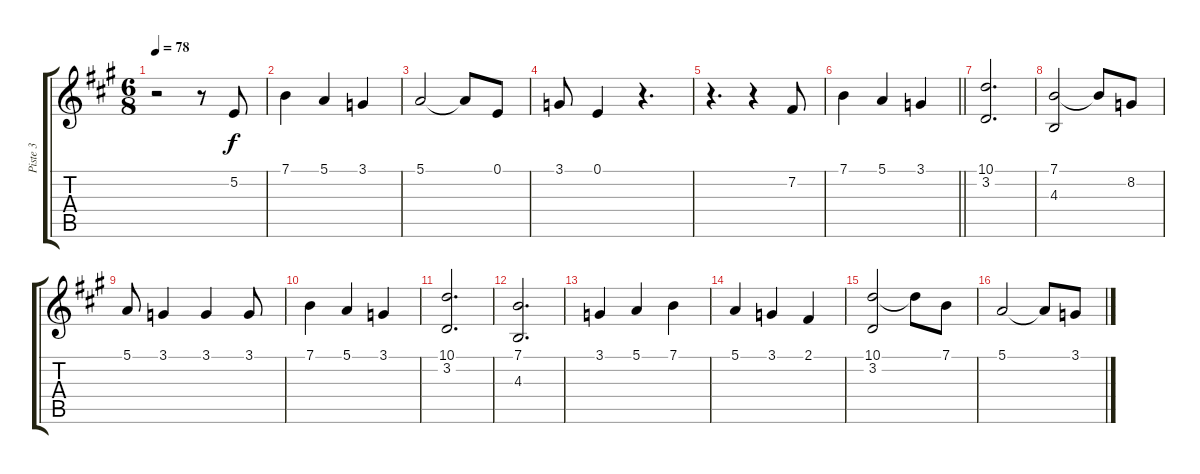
\track ("Piste 3" "Piste 3") {instrument panflute}
\staff {score tabs}
\tuning (E4 B3 G3 D3 A2 E2) {hide}
\ts (6 8)
\tempo 78
\clef g2
\ks a
r.2{dy f} r.8 5.2.8 |
7.1.4 5.1.4 3.1.4 |
5.1.2 5.1{t}.8 0.1.8 |
3.1.8 0.1.4 r.4{d} |
r.4{d} r.4 7.2.8 |
\barLineRight lightlight
7.1.4 5.1.4 3.1.4 |
(10.1 3.2).2{d} |
(7.1 4.3).2 7.1{t}.8 8.2.8 |
5.1.8 3.1.4 3.1.4 3.1.8 |
7.1.4 5.1.4 3.1.4 |
(10.1 3.2).2{d} |
(7.1 4.3).2{d} |
3.1.4 5.1.4 7.1.4 |
5.1.4 3.1.4 2.1.4 |
(10.1 3.2).2 10.1{t}.8 7.1.8 |
5.1.2 5.1{t}.8 3.1.8
